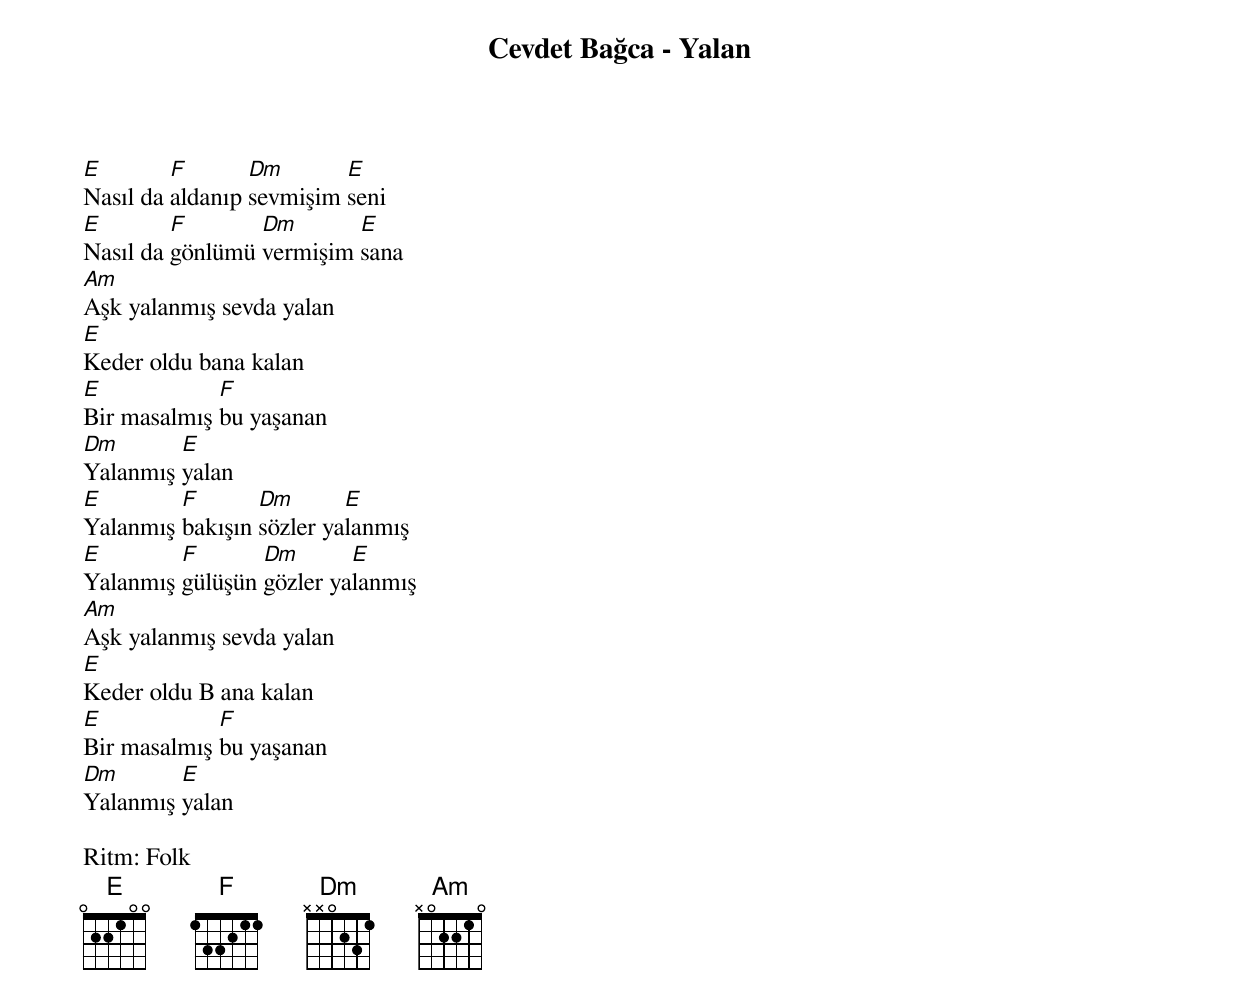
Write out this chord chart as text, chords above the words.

Cevdet Bağca - Yalan

E        F       Dm       E
Nasıl da aldanıp sevmişim seni
E        F       Dm       E
Nasıl da gönlümü vermişim sana
Am
Aşk yalanmış sevda yalan
E
Keder oldu bana kalan
E            F
Bir masalmış bu yaşanan
Dm       E
Yalanmış yalan
E        F       Dm       E
Yalanmış bakışın sözler yalanmış
E        F       Dm       E
Yalanmış gülüşün gözler yalanmış
Am
Aşk yalanmış sevda yalan
E
Keder oldu B ana kalan
E            F
Bir masalmış bu yaşanan
Dm       E
Yalanmış yalan

Ritm: Folk
